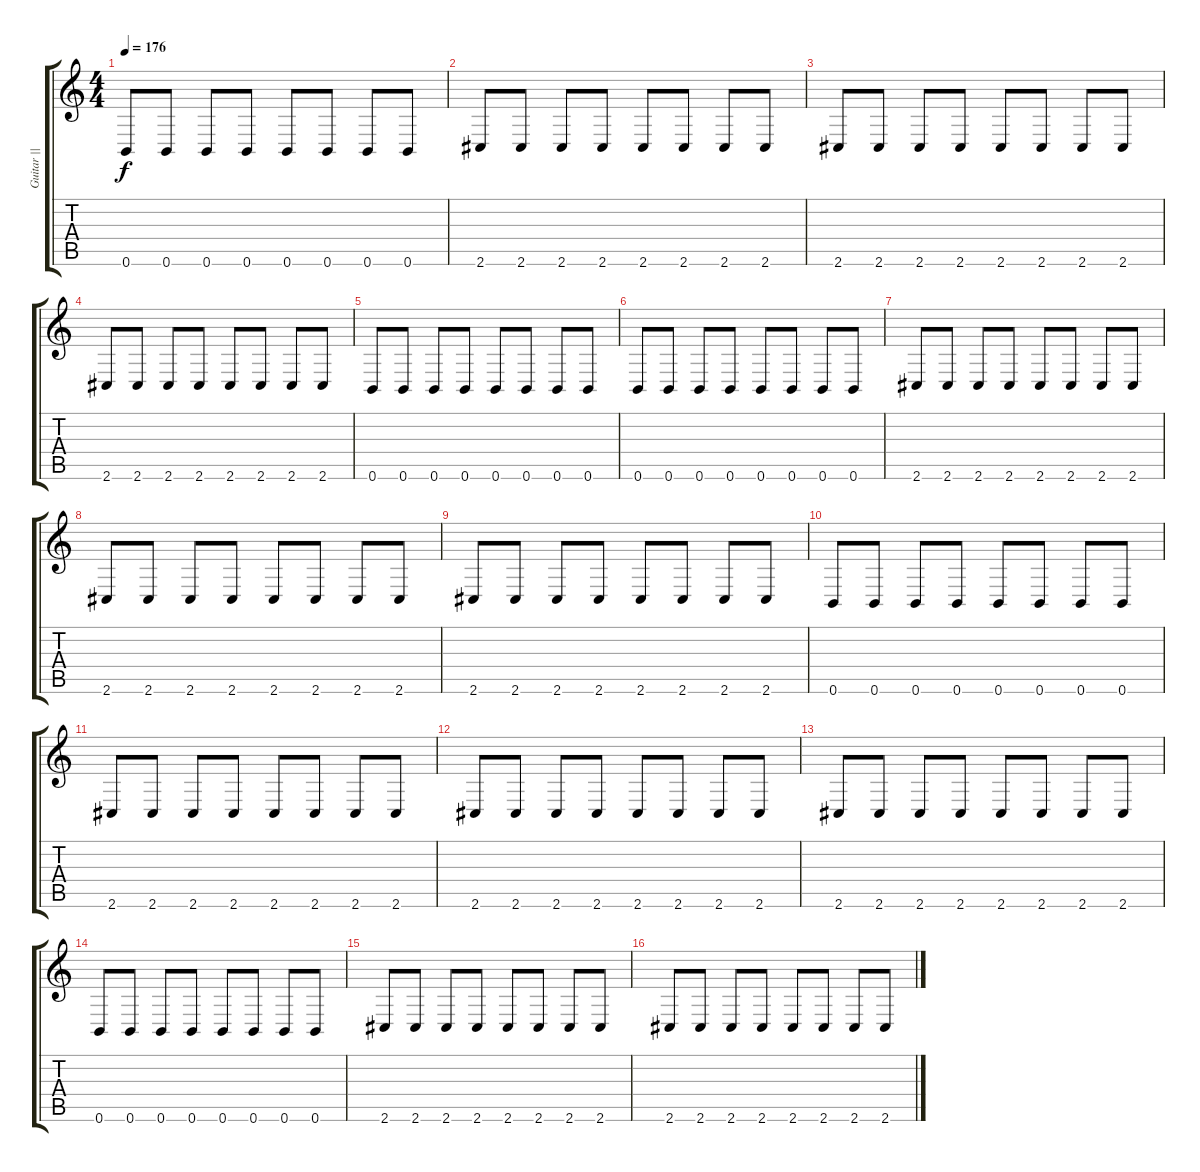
\track ("Guitar ||" "Guitar ||") {instrument overdrivenguitar}
\staff {score tabs}
\tuning (E4 B3 G3 D3 E2 B1) {hide}
\ts (4 4)
\tempo 176
\clef g2
\ks c
0.6.8{dy f} 0.6.8 0.6.8 0.6.8 0.6.8 0.6.8 0.6.8 0.6.8 |
2.6.8 2.6.8 2.6.8 2.6.8 2.6.8 2.6.8 2.6.8 2.6.8 |
2.6.8 2.6.8 2.6.8 2.6.8 2.6.8 2.6.8 2.6.8 2.6.8 |
2.6.8 2.6.8 2.6.8 2.6.8 2.6.8 2.6.8 2.6.8 2.6.8 |
0.6.8 0.6.8 0.6.8 0.6.8 0.6.8 0.6.8 0.6.8 0.6.8 |
0.6.8 0.6.8 0.6.8 0.6.8 0.6.8 0.6.8 0.6.8 0.6.8 |
2.6.8 2.6.8 2.6.8 2.6.8 2.6.8 2.6.8 2.6.8 2.6.8 |
2.6.8 2.6.8 2.6.8 2.6.8 2.6.8 2.6.8 2.6.8 2.6.8 |
2.6.8 2.6.8 2.6.8 2.6.8 2.6.8 2.6.8 2.6.8 2.6.8 |
0.6.8 0.6.8 0.6.8 0.6.8 0.6.8 0.6.8 0.6.8 0.6.8 |
2.6.8 2.6.8 2.6.8 2.6.8 2.6.8 2.6.8 2.6.8 2.6.8 |
2.6.8 2.6.8 2.6.8 2.6.8 2.6.8 2.6.8 2.6.8 2.6.8 |
2.6.8 2.6.8 2.6.8 2.6.8 2.6.8 2.6.8 2.6.8 2.6.8 |
0.6.8 0.6.8 0.6.8 0.6.8 0.6.8 0.6.8 0.6.8 0.6.8 |
2.6.8 2.6.8 2.6.8 2.6.8 2.6.8 2.6.8 2.6.8 2.6.8 |
2.6.8 2.6.8 2.6.8 2.6.8 2.6.8 2.6.8 2.6.8 2.6.8
